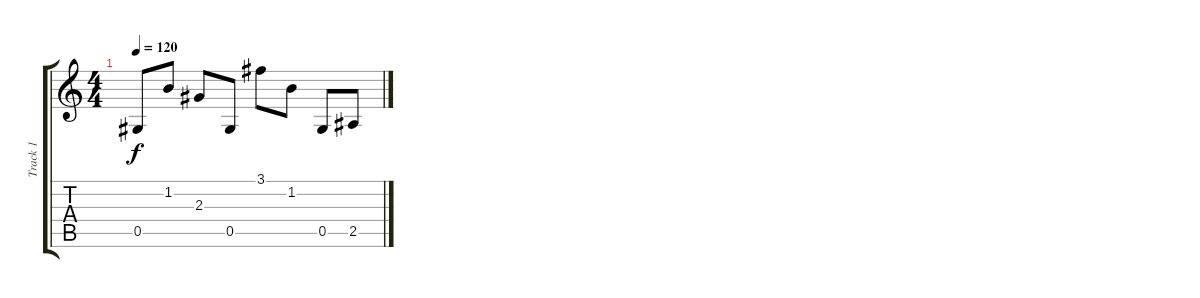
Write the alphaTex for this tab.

\track ("Track 1" "Track 1") {instrument acousticguitarsteel}
\staff {score tabs}
\tuning (Eb4 Bb3 Gb3 Db3 Ab2 Eb2) {hide}
\ts (4 4)
\tempo 120
\clef g2
\ks c
0.5.8{dy f} 1.2.8 2.3.8 0.5.8 3.1.8 1.2.8 0.5.8 2.5.8
